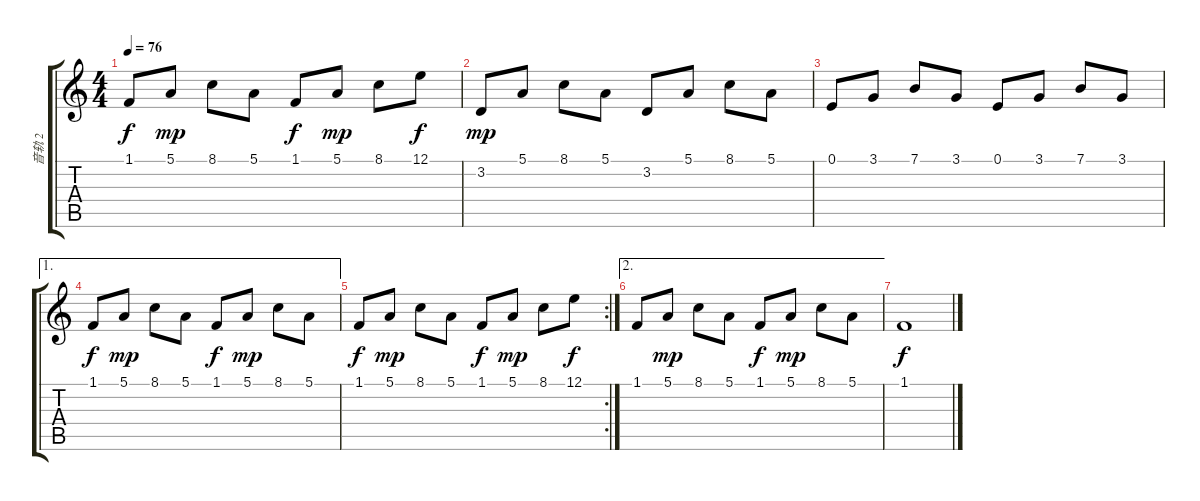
\track ("音轨 2" "音轨 2") {instrument stringensemble1}
\staff {score tabs}
\tuning (E4 B3 G3 D3 A2 E2) {hide}
\ts (4 4)
\tempo 76
\clef g2
\ks c
1.1.8{dy f} 5.1.8{dy mp} 8.1.8 5.1.8 1.1.8{dy f} 5.1.8{dy mp} 8.1.8 12.1.8{dy f} |
3.2.8{dy mp} 5.1.8 8.1.8 5.1.8 3.2.8 5.1.8 8.1.8 5.1.8 |
0.1.8 3.1.8 7.1.8 3.1.8 0.1.8 3.1.8 7.1.8 3.1.8 |
\ae 1
1.1.8{dy f} 5.1.8{dy mp} 8.1.8 5.1.8 1.1.8{dy f} 5.1.8{dy mp} 8.1.8 5.1.8 |
\rc 2
1.1.8{dy f} 5.1.8{dy mp} 8.1.8 5.1.8 1.1.8{dy f} 5.1.8{dy mp} 8.1.8 12.1.8{dy f} |
\ae 2
1.1.8 5.1.8{dy mp} 8.1.8 5.1.8 1.1.8{dy f} 5.1.8{dy mp} 8.1.8 5.1.8 |
1.1.1{dy f}
